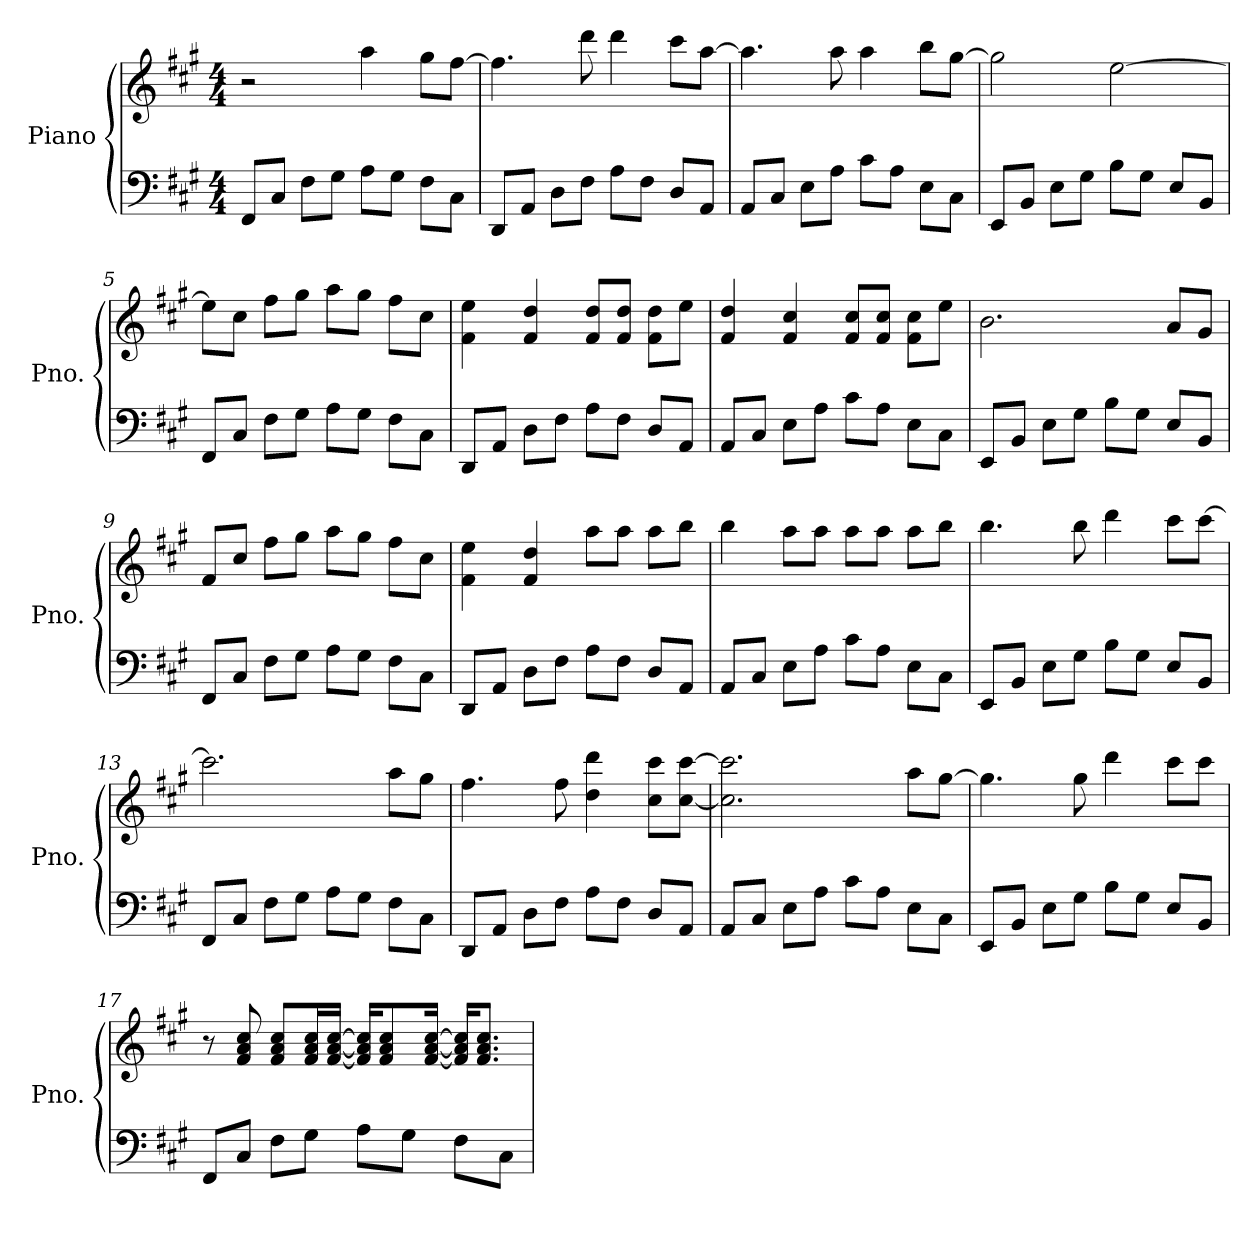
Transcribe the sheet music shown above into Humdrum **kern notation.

**kern	**kern
*part1	*part1
*staff2	*staff1
*I"Piano	*
*I'Pno.	*
*clefF4	*clefG2
*k[f#c#g#]	*k[f#c#g#]
*M4/4	*M4/4
*MM100	*MM100
=1	=1
8FF#/L	2r
8C#/J	.
8F#\L	.
8G#\J	.
8A\L	4aa\
8G#\J	.
8F#\L	8gg#\L
8C#\J	[8ff#\J
=2	=2
8DD/L	4.ff#\]
8AA/J	.
8D\L	.
8F#\J	8ddd\
8A\L	4ddd\
8F#\J	.
8D/L	8ccc#\L
8AA/J	[8aa\J
=3	=3
8AA/L	4.aa\]
8C#/J	.
8E\L	.
8A\J	8aa\
8c#\L	4aa\
8A\J	.
8E\L	8bb\L
8C#\J	[8gg#\J
=4	=4
8EE/L	2gg#\]
8BB/J	.
8E\L	.
8G#\J	.
8B\L	[2ee\
8G#\J	.
8E/L	.
8BB/J	.
=5	=5
8FF#/L	8ee\L]
8C#/J	8cc#\J
8F#\L	8ff#\L
8G#\J	8gg#\J
8A\L	8aa\L
8G#\J	8gg#\J
8F#\L	8ff#\L
8C#\J	8cc#\J
!!LO:LB:g=z
=6	=6
8DD/L	4f#\ 4ee\
8AA/J	.
8D\L	4f#/ 4dd/
8F#\J	.
8A\L	8f#/ 8dd/L
8F#\J	8f#/ 8dd/J
8D/L	8f#\ 8dd\L
8AA/J	8ee\J
=7	=7
8AA/L	4f#/ 4dd/
8C#/J	.
8E\L	4f#/ 4cc#/
8A\J	.
8c#\L	8f#/ 8cc#/L
8A\J	8f#/ 8cc#/J
8E\L	8f#\ 8cc#\L
8C#\J	8ee\J
=8	=8
8EE/L	2.b\
8BB/J	.
8E\L	.
8G#\J	.
8B\L	.
8G#\J	.
8E/L	8a/L
8BB/J	8g#/J
=9	=9
8FF#/L	8f#/L
8C#/J	8cc#/J
8F#\L	8ff#\L
8G#\J	8gg#\J
8A\L	8aa\L
8G#\J	8gg#\J
8F#\L	8ff#\L
8C#\J	8cc#\J
=10	=10
8DD/L	4f#\ 4ee\
8AA/J	.
8D\L	4f#/ 4dd/
8F#\J	.
8A\L	8aa\L
8F#\J	8aa\J
8D/L	8aa\L
8AA/J	8bb\J
!!LO:LB:g=z
=11	=11
8AA/L	4bb\
8C#/J	.
8E\L	8aa\L
8A\J	8aa\J
8c#\L	8aa\L
8A\J	8aa\J
8E\L	8aa\L
8C#\J	8bb\J
=12	=12
8EE/L	4.bb\
8BB/J	.
8E\L	.
8G#\J	8bb\
8B\L	4ddd\
8G#\J	.
8E/L	8ccc#\L
8BB/J	[8ccc#\J
=13	=13
8FF#/L	2.ccc#\]
8C#/J	.
8F#\L	.
8G#\J	.
8A\L	.
8G#\J	.
8F#\L	8aa\L
8C#\J	8gg#\J
=14	=14
8DD/L	4.ff#\
8AA/J	.
8D\L	.
8F#\J	8ff#\
8A\L	4dd\ 4ddd\
8F#\J	.
8D/L	8cc#\ 8ccc#\L
8AA/J	[8cc#\ [8ccc#\J
=15	=15
8AA/L	2.cc#\] 2.ccc#\]
8C#/J	.
8E\L	.
8A\J	.
8c#\L	.
8A\J	.
8E\L	8aa\L
8C#\J	[8gg#\J
!!LO:LB:g=z
=16	=16
8EE/L	4.gg#\]
8BB/J	.
8E\L	.
8G#\J	8gg#\
8B\L	4ddd\
8G#\J	.
8E/L	8ccc#\L
8BB/J	8ccc#\J
=17	=17
8FF#/L	8r
8C#/J	8f#/ 8a/ 8cc#/
8F#\L	8f#/ 8a/ 8cc#/L
8G#\J	16f#/ 16a/ 16cc#/L
.	[16f#/ [16a/ [16cc#/JJ
8A\L	16f#/] 16a/] 16cc#/]KL
.	8f#/ 8a/ 8cc#/
8G#\J	.
.	[16f#/ [16a/ [16cc#/Jk
8F#\L	16f#/] 16a/] 16cc#/]KL
.	8.f#/ 8.a/ 8.cc#/J
8C#\J	.
=	=
*-	*-
